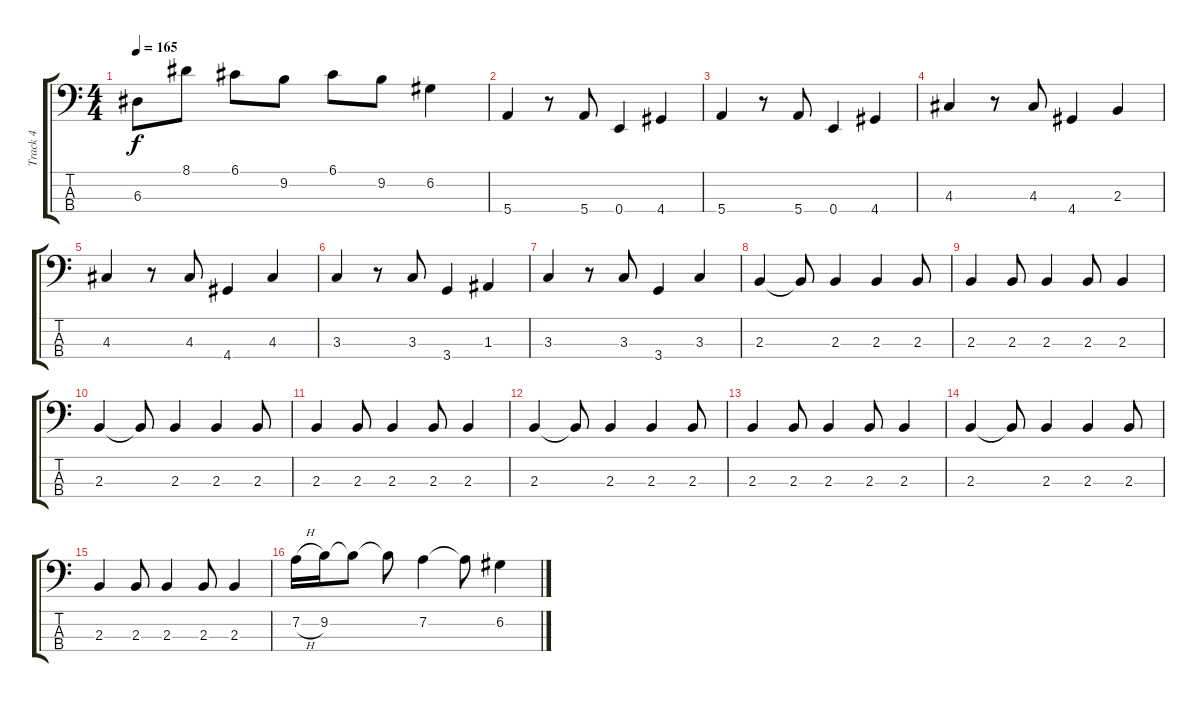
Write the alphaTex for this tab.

\track ("Track 4" "Track 4") {instrument electricbassfinger}
\staff {score tabs}
\tuning (G2 D2 A1 E1) {hide}
\ts (4 4)
\tempo 165
\clef f4
\ks c
6.3{t}.8{dy f} 8.1.8 6.1.8 9.2.8 6.1.8 9.2.8 6.2.4 |
5.4.4 r.8 5.4.8 0.4.4 4.4.4 |
5.4.4 r.8 5.4.8 0.4.4 4.4.4 |
4.3.4 r.8 4.3.8 4.4.4 2.3.4 |
4.3.4 r.8 4.3.8 4.4.4 4.3.4 |
3.3.4 r.8 3.3.8 3.4.4 1.3.4 |
3.3.4 r.8 3.3.8 3.4.4 3.3.4 |
2.3.4 2.3{t}.8 2.3.4 2.3.4 2.3.8 |
2.3.4 2.3.8 2.3.4 2.3.8 2.3.4 |
2.3.4 2.3{t}.8 2.3.4 2.3.4 2.3.8 |
2.3.4 2.3.8 2.3.4 2.3.8 2.3.4 |
2.3.4 2.3{t}.8 2.3.4 2.3.4 2.3.8 |
2.3.4 2.3.8 2.3.4 2.3.8 2.3.4 |
2.3.4 2.3{t}.8 2.3.4 2.3.4 2.3.8 |
2.3.4 2.3.8 2.3.4 2.3.8 2.3.4 |
7.2{h}.16 9.2.16 9.2{t}.8 9.2{t}.8 7.2.4 7.2{t}.8 6.2.4
